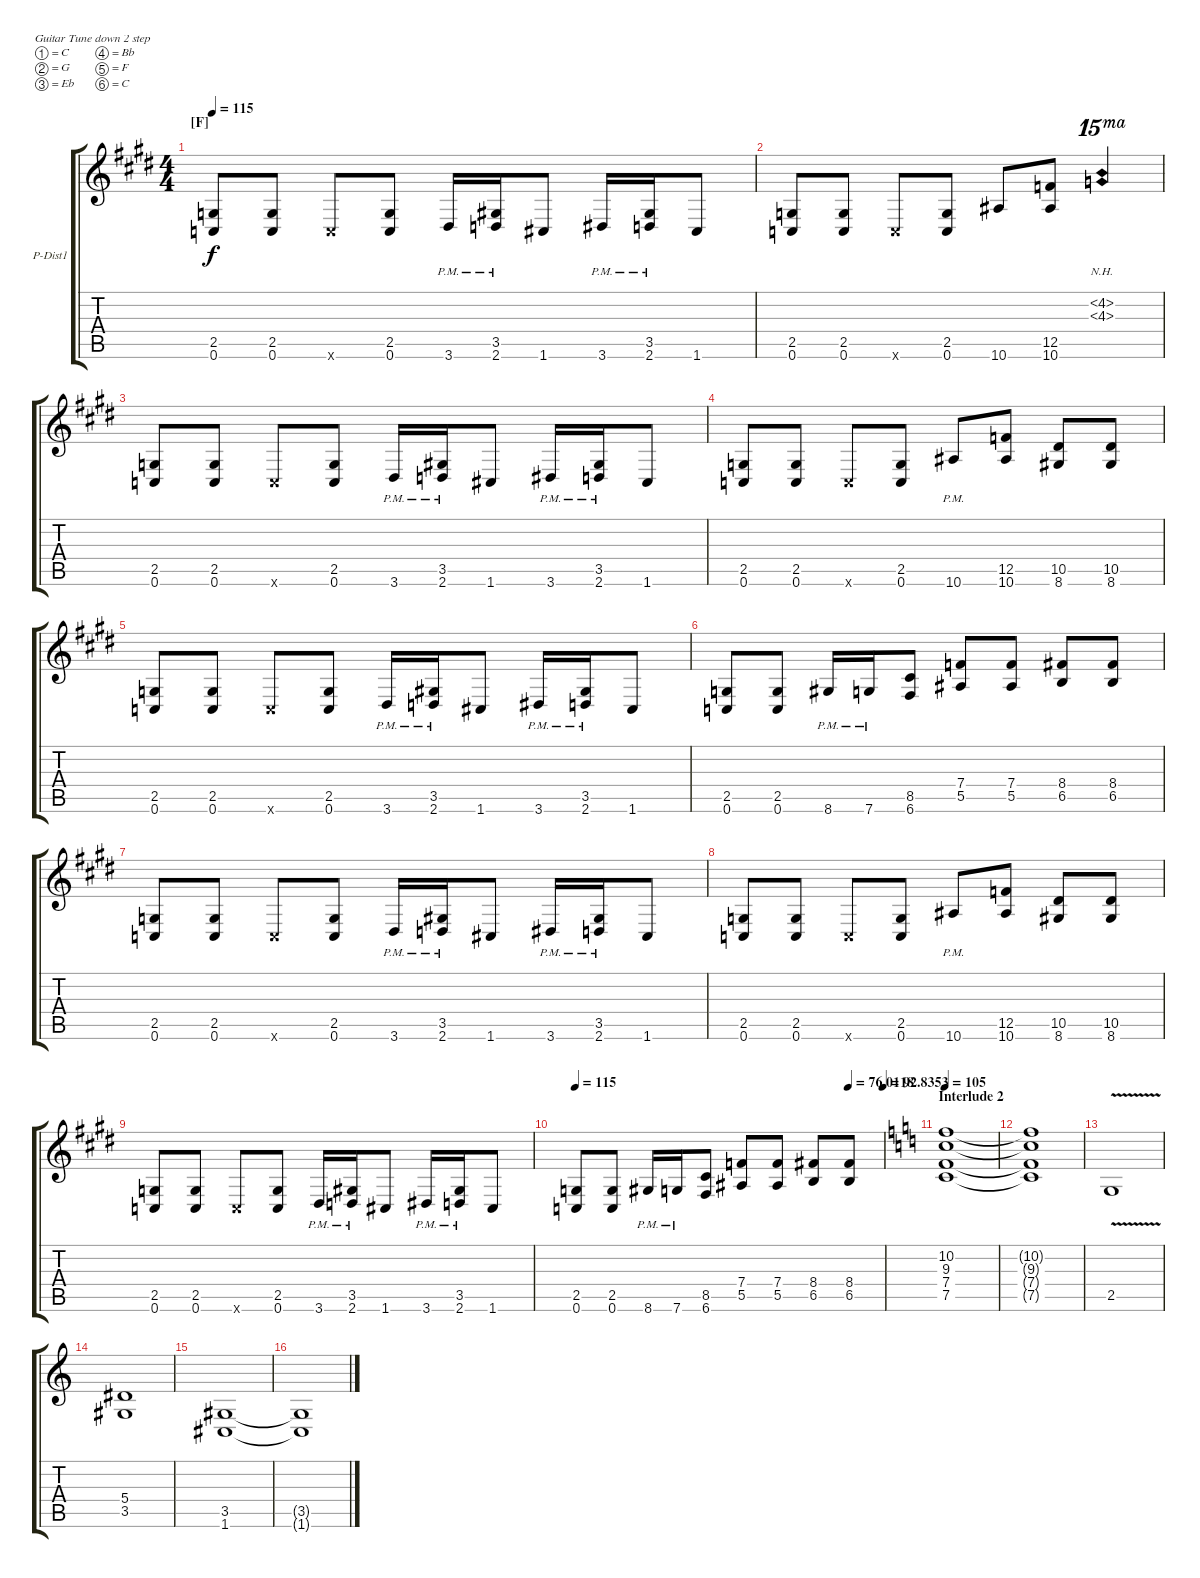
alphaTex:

\defaultSystemsLayout 4
\bracketExtendMode groupsimilarinstruments
\firstSystemTrackNameOrientation horizontal
\otherSystemsTrackNameOrientation horizontal
\track ("Petrucci Dist 1" "P-Dist1") {instrument distortionguitar}
\staff {score tabs}
\tuning (C4 G3 Eb3 Bb2 F2 C2)
\ts (4 4)
\section ("F" "")
\tempo 115
\clef g2
\ks e
(0.6 2.5).8{dy f} (0.6 2.5).8 0.6{x}.8 (0.6 2.5).8 3.6{pm}.16 (2.6{pm} 3.5{pm}).16 1.6.8 3.6{pm}.16 (2.6{pm} 3.5{pm}).16 1.6.8 |
(0.6 2.5).8 (0.6 2.5).8 0.6{x}.8 (0.6 2.5).8 10.6.8 (10.6 12.5).8 (4.2{nh} 4.3{nh}).4{ot 15ma} |
(0.6 2.5).8 (0.6 2.5).8 0.6{x}.8 (0.6 2.5).8 3.6{pm}.16 (2.6{pm} 3.5{pm}).16 1.6.8 3.6{pm}.16 (2.6{pm} 3.5{pm}).16 1.6.8 |
(0.6 2.5).8 (0.6 2.5).8 0.6{x}.8 (0.6 2.5).8 10.6{pm}.8 (10.6 12.5).8 (8.6 10.5).8 (8.6 10.5).8 |
(0.6 2.5).8 (0.6 2.5).8 0.6{x}.8 (0.6 2.5).8 3.6{pm}.16 (2.6{pm} 3.5{pm}).16 1.6.8 3.6{pm}.16 (2.6{pm} 3.5{pm}).16 1.6.8 |
(0.6 2.5).8 (0.6 2.5).8 8.6{pm}.16 7.6{pm}.16 (6.6 8.5).8 (5.5 7.4).8 (5.5 7.4).8 (6.5 8.4).8 (6.5 8.4).8 |
(0.6 2.5).8 (0.6 2.5).8 0.6{x}.8 (0.6 2.5).8 3.6{pm}.16 (2.6{pm} 3.5{pm}).16 1.6.8 3.6{pm}.16 (2.6{pm} 3.5{pm}).16 1.6.8 |
(0.6 2.5).8 (0.6 2.5).8 0.6{x}.8 (0.6 2.5).8 10.6{pm}.8 (10.6 12.5).8 (8.6 10.5).8 (8.6 10.5).8 |
(0.6 2.5).8 (0.6 2.5).8 0.6{x}.8 (0.6 2.5).8 3.6{pm}.16 (2.6{pm} 3.5{pm}).16 1.6.8 3.6{pm}.16 (2.6{pm} 3.5{pm}).16 1.6.8 |
\tempo 115
\tempo (76.0118 0.8875)
\tempo (92.8353 1)
(0.6 2.5).8 (0.6 2.5).8 8.6{pm}.16 7.6{pm}.16 (6.6 8.5).8 (5.5 7.4).8 (5.5 7.4).8 (6.5 8.4).8 (6.5 8.4).8 |
\section ("" "Interlude 2")
\tempo 105
\ks c
(10.2 9.3 7.4 7.5).1 |
(10.2{t} 9.3{t} 7.4{t} 7.5{t}).1 |
2.5{v}.1 |
(3.5 5.4).1 |
(1.6 3.5).1 |
(1.6{t} 3.5{t}).1
